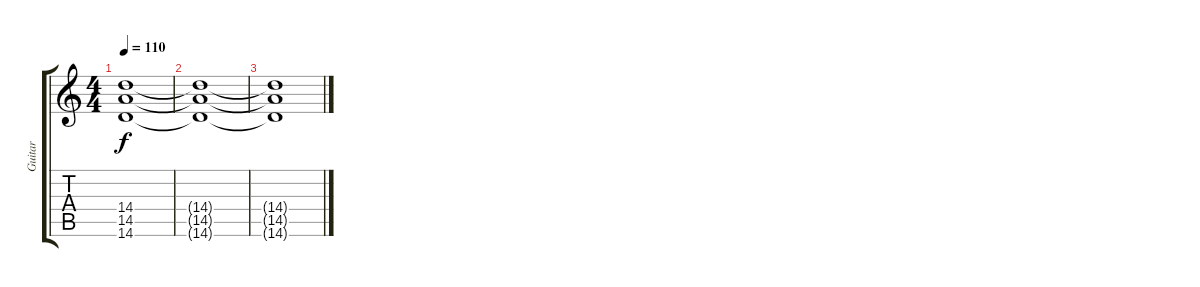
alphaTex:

\track ("Guitar" "Guitar") {instrument distortionguitar}
\staff {score tabs}
\tuning (D4 A3 F3 C3 G2 C2) {hide}
\ts (4 4)
\tempo 110
\clef g2
\ks c
(14.4 14.5 14.6).1{dy f} |
(14.4{t} 14.5{t} 14.6{t}).1 |
(14.4{t} 14.5{t} 14.6{t}).1
